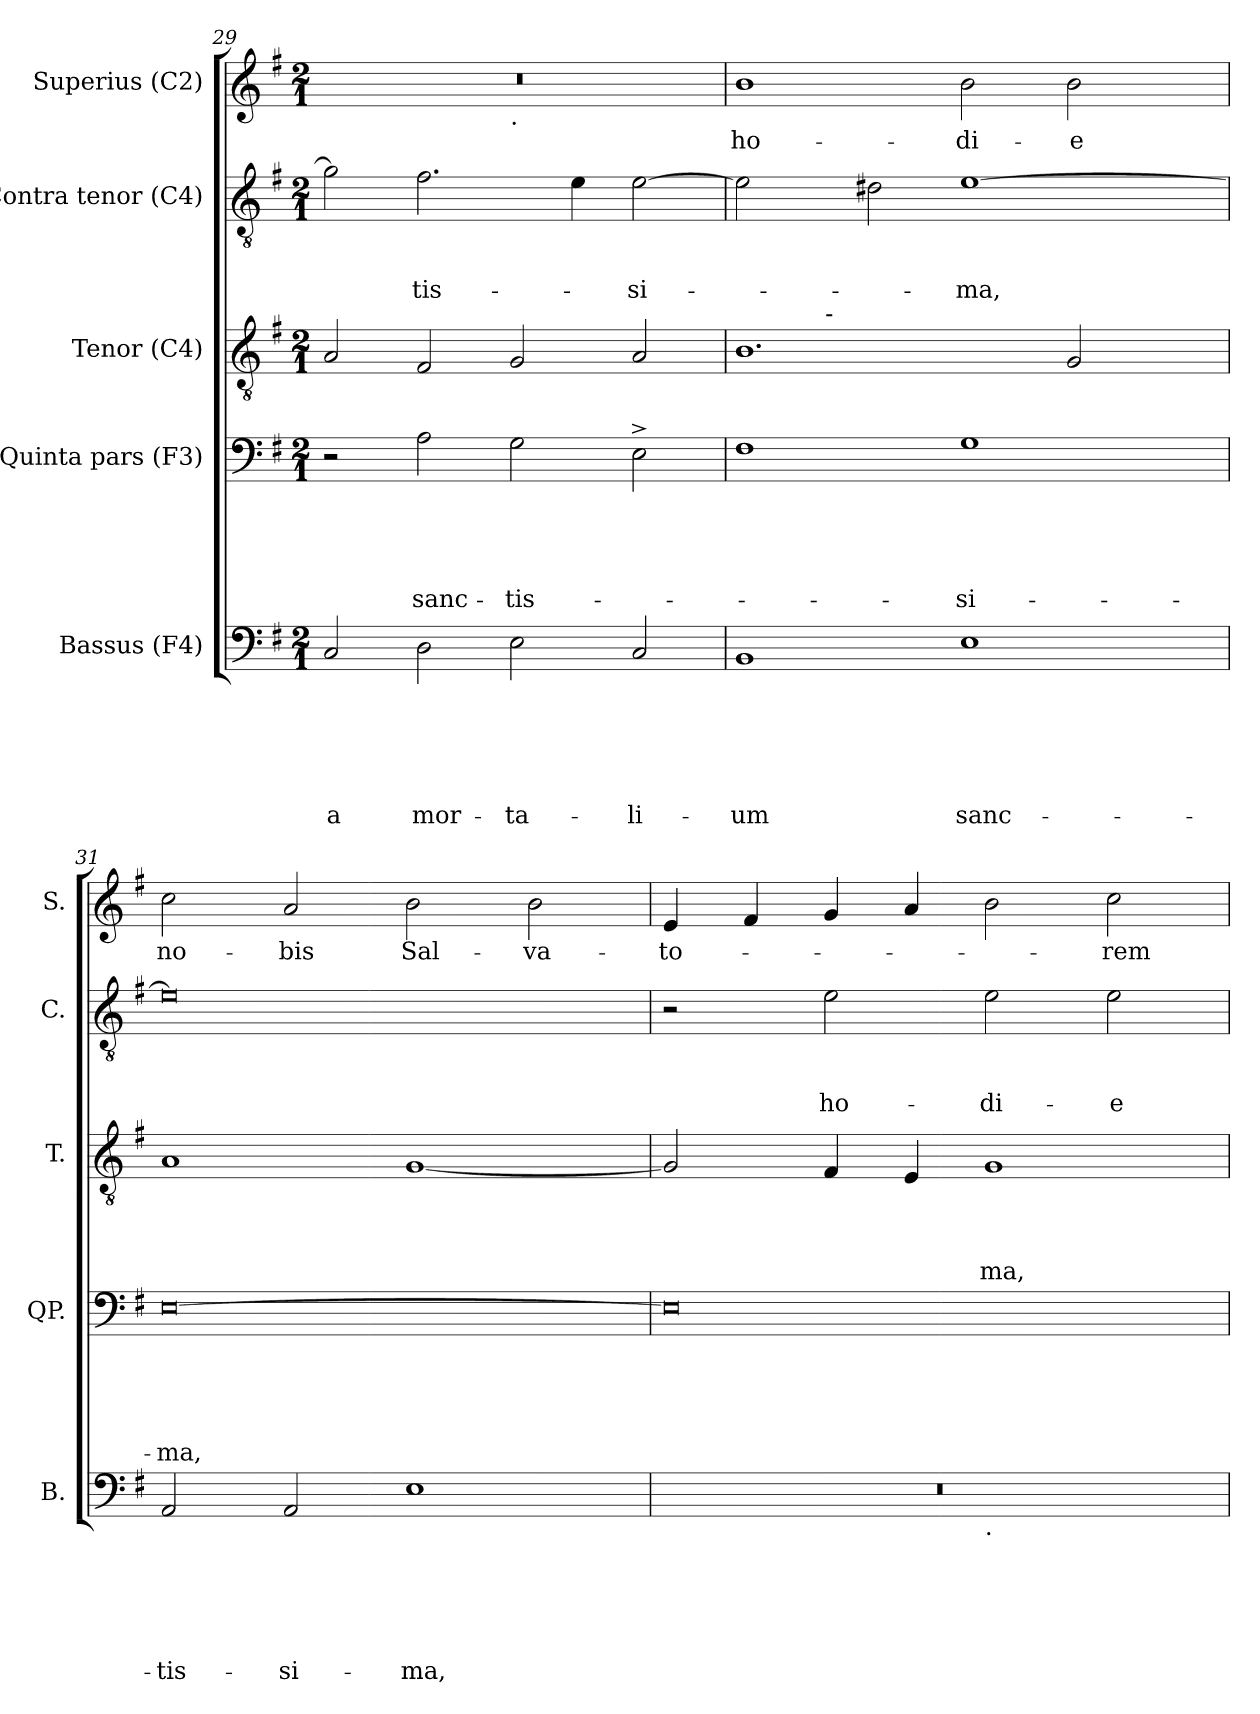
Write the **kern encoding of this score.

**kern	**text	**text	**text	**text	**text	**text	**kern	**text	**text	**text	**text	**text	**kern	**text	**text	**text	**text	**kern	**text	**text	**text	**kern	**text
*part5	*part5	*part5	*part5	*part5	*part5	*part5	*part4	*part4	*part4	*part4	*part4	*part4	*part3	*part3	*part3	*part3	*part3	*part2	*part2	*part2	*part2	*part1	*part1
*staff5	*staff5	*staff5	*staff5	*staff5	*staff5	*staff5	*staff4	*staff4	*staff4	*staff4	*staff4	*staff4	*staff3	*staff3	*staff3	*staff3	*staff3	*staff2	*staff2	*staff2	*staff2	*staff1	*staff1
*I"Bassus (F4)	*	*	*	*	*	*	*I"Quinta pars (F3)	*	*	*	*	*	*I"Tenor (C4)	*	*	*	*	*I"Contra tenor (C4)	*	*	*	*I"Superius (C2)	*
*I'B.	*	*	*	*	*	*	*I'QP.	*	*	*	*	*	*I'T.	*	*	*	*	*I'C.	*	*	*	*I'S.	*
*clefF4	*	*	*	*	*	*	*clefF4	*	*	*	*	*	*clefGv2	*	*	*	*	*clefGv2	*	*	*	*clefG2	*
*k[f#]	*	*	*	*	*	*	*k[f#]	*	*	*	*	*	*k[f#]	*	*	*	*	*k[f#]	*	*	*	*k[f#]	*
*G:	*	*	*	*	*	*	*G:	*	*	*	*	*	*G:	*	*	*	*	*G:	*	*	*	*G:	*
*M2/1	*	*	*	*	*	*	*M2/1	*	*	*	*	*	*M2/1	*	*	*	*	*M2/1	*	*	*	*M2/1	*
=29	=29	=29	=29	=29	=29	=29	=29	=29	=29	=29	=29	=29	=29	=29	=29	=29	=29	=29	=29	=29	=29	=29	=29
!	!	!	!	!	!	!LO:LY:b	!	!	!	!	!	!	!	!	!	!	!	!	!	!	!	!	!
*	*	*	*	*	*	*	*	*	*	*	*	*	*	*	*	*	*	*	*	*	*	*^	*
2C/	.	.	.	.	.	-a	2r	.	.	.	.	.	2A/	.	.	.	.	2g\]	.	.	.	0r	1ryy	.
!	!	!	!	!	!	!LO:LY:b	!	!	!	!	!	!LO:LY:b	!	!	!	!	!	!	!	!	!LO:LY:b	!	!	!
2D\	.	.	.	.	.	mor-	2A\	.	.	.	.	sanc-	2F#/	.	.	.	.	2.f#\	.	.	-tis-	.	.	.
!	!	!	!	!	!	!	!	!	!	!	!	!	!	!	!	!	!	!	!	!	!	!	!LO:TX:b:t=.	!
!	!	!	!	!	!	!LO:LY:b	!	!	!	!	!	!LO:LY:b	!	!	!	!	!	!	!	!	!	!	!	!
2E\	.	.	.	.	.	-ta-	2G\	.	.	.	.	-tis-	2G/	.	.	.	.	.	.	.	.	.	1ryy	.
.	.	.	.	.	.	.	.	.	.	.	.	.	.	.	.	.	.	4e\	.	.	.	.	.	.
!	!	!	!	!	!	!LO:LY:b	!	!	!	!	!	!	!	!	!	!	!	!	!	!	!LO:LY:b	!	!	!
2C/	.	.	.	.	.	-li-	2E^>\	.	.	.	.	.	2A/	.	.	.	.	[<2e\	.	.	-si-	.	.	.
!!LO:LB:g=z
=30	=30	=30	=30	=30	=30	=30	=30	=30	=30	=30	=30	=30	=30	=30	=30	=30	=30	=30	=30	=30	=30	=30	=30	=30
!	!	!	!	!	!	!LO:LY:b	!	!	!	!	!	!	!	!	!	!	!	!	!	!	!	!	!	!LO:LY:b
*	*	*	*	*	*	*	*	*	*	*	*	*	*^	*	*	*	*	*	*	*	*	*v	*v	*
1BB	.	.	.	.	.	-um	1F#	.	.	.	.	.	1.B	3ryy	.	.	.	.	2e\]	.	.	.	1b	ho-
.	.	.	.	.	.	.	.	.	.	.	.	.	.	48.ryy	.	.	.	.	.	.	.	.	.	.
!	!	!	!	!	!	!	!	!	!	!	!	!	!	!LO:TX:a:t=-	!	!	!	!	!	!	!	!	!	!
.	.	.	.	.	.	.	.	.	.	.	.	.	.	3%2ryy	.	.	.	.	.	.	.	.	.	.
.	.	.	.	.	.	.	.	.	.	.	.	.	.	.	.	.	.	.	2d#\	.	.	.	.	.
!	!	!	!	!	!	!LO:LY:b	!	!	!	!	!	!LO:LY:b	!	!	!	!	!	!	!	!	!	!LO:LY:b	!	!LO:LY:b
1E	.	.	.	.	.	sanc-	1G	.	.	.	.	-si-	.	.	.	.	.	.	[>1e	.	.	-ma,	2b\	-di-
.	.	.	.	.	.	.	.	.	.	.	.	.	.	3%2ryy	.	.	.	.	.	.	.	.	.	.
!	!	!	!	!	!	!	!	!	!	!	!	!	!	!	!	!	!	!	!	!	!	!	!	!LO:LY:b
.	.	.	.	.	.	.	.	.	.	.	.	.	2G/	.	.	.	.	.	.	.	.	.	2b\	-e
.	.	.	.	.	.	.	.	.	.	.	.	.	.	6ryy	.	.	.	.	.	.	.	.	.	.
.	.	.	.	.	.	.	.	.	.	.	.	.	.	12ryy	.	.	.	.	.	.	.	.	.	.
.	.	.	.	.	.	.	.	.	.	.	.	.	.	24ryy	.	.	.	.	.	.	.	.	.	.
.	.	.	.	.	.	.	.	.	.	.	.	.	.	96ryy	.	.	.	.	.	.	.	.	.	.
=31	=31	=31	=31	=31	=31	=31	=31	=31	=31	=31	=31	=31	=31	=31	=31	=31	=31	=31	=31	=31	=31	=31	=31	=31
!	!	!	!	!	!	!LO:LY:b	!	!	!	!	!	!LO:LY:b	!	!	!	!	!	!	!	!	!	!	!	!LO:LY:b
*	*	*	*	*	*	*	*	*	*	*	*	*	*v	*v	*	*	*	*	*	*	*	*	*	*
2AA/	.	.	.	.	.	-tis-	[>0E	.	.	.	.	-ma,	1A	.	.	.	.	0e]	.	.	.	2cc\	no-
!	!	!	!	!	!	!LO:LY:b	!	!	!	!	!	!	!	!	!	!	!	!	!	!	!	!	!LO:LY:b
2AA/	.	.	.	.	.	-si-	.	.	.	.	.	.	.	.	.	.	.	.	.	.	.	2a/	-bis
!	!	!	!	!	!	!LO:LY:b	!	!	!	!	!	!	!	!	!	!	!	!	!	!	!	!	!LO:LY:b
1E	.	.	.	.	.	-ma,	.	.	.	.	.	.	[<1G	.	.	.	.	.	.	.	.	2b\	Sal-
!	!	!	!	!	!	!	!	!	!	!	!	!	!	!	!	!	!	!	!	!	!	!	!LO:LY:b
.	.	.	.	.	.	.	.	.	.	.	.	.	.	.	.	.	.	.	.	.	.	2b\	-va-
=32	=32	=32	=32	=32	=32	=32	=32	=32	=32	=32	=32	=32	=32	=32	=32	=32	=32	=32	=32	=32	=32	=32	=32
!	!	!	!	!	!	!	!	!	!	!	!	!	!	!	!	!	!	!	!	!	!	!	!LO:LY:b
*^	*	*	*	*	*	*	*	*	*	*	*	*	*	*	*	*	*	*	*	*	*	*	*
0r	1ryy	.	.	.	.	.	.	0E]	.	.	.	.	.	2G/]	.	.	.	.	2r	.	.	.	4e/	-to-
.	.	.	.	.	.	.	.	.	.	.	.	.	.	.	.	.	.	.	.	.	.	.	4f#/	.
!	!	!	!	!	!	!	!	!	!	!	!	!	!	!	!	!	!	!	!	!	!	!LO:LY:b	!	!
.	.	.	.	.	.	.	.	.	.	.	.	.	.	4F#/	.	.	.	.	2e\	.	.	ho-	4g/	.
.	.	.	.	.	.	.	.	.	.	.	.	.	.	4E/	.	.	.	.	.	.	.	.	4a/	.
!	!LO:TX:b:t=.	!	!	!	!	!	!	!	!	!	!	!	!	!	!	!	!	!	!	!	!	!	!	!
!	!	!	!	!	!	!	!	!	!	!	!	!	!	!	!	!	!	!LO:LY:b	!	!	!	!LO:LY:b	!	!
.	1ryy	.	.	.	.	.	.	.	.	.	.	.	.	1G	.	.	.	-ma,	2e\	.	.	-di-	2b\	.
!	!	!	!	!	!	!	!	!	!	!	!	!	!	!	!	!	!	!	!	!	!	!LO:LY:b	!	!LO:LY:b
.	.	.	.	.	.	.	.	.	.	.	.	.	.	.	.	.	.	.	2e\	.	.	-e	2cc\	-rem
*v	*v	*	*	*	*	*	*	*	*	*	*	*	*	*	*	*	*	*	*	*	*	*	*	*
=	=	=	=	=	=	=	=	=	=	=	=	=	=	=	=	=	=	=	=	=	=	=	=
*-	*-	*-	*-	*-	*-	*-	*-	*-	*-	*-	*-	*-	*-	*-	*-	*-	*-	*-	*-	*-	*-	*-	*-
